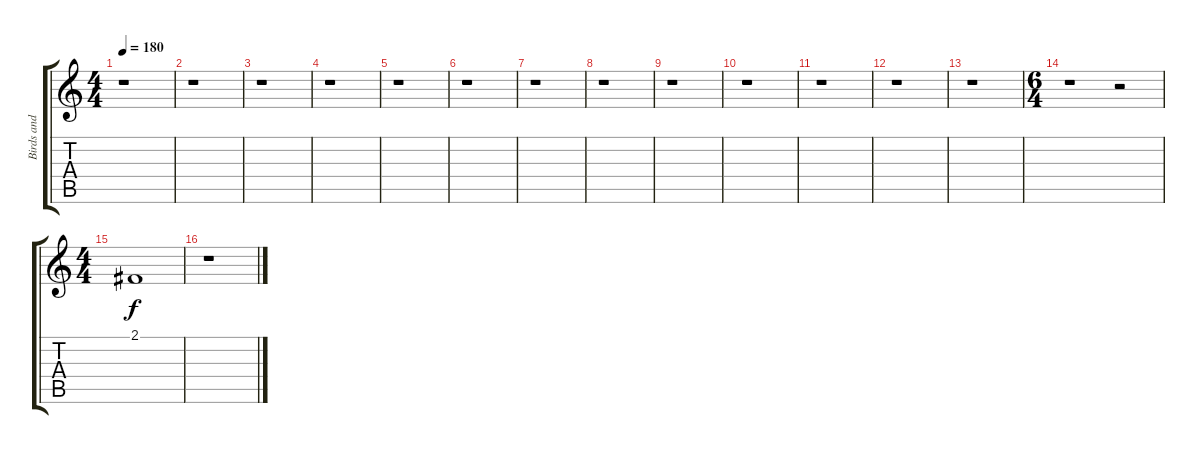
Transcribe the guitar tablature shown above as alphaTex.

\track ("Birds and Others" "Birds and ") {instrument birdtweet}
\staff {score tabs}
\tuning (E4 B3 G3 D3 A2 E2) {hide}
\ts (4 4)
\tempo 180
\clef g2
\ks c
r.1{dy f} |
r.1 |
r.1 |
r.1 |
r.1 |
r.1 |
r.1 |
r.1 |
r.1 |
r.1 |
r.1 |
r.1 |
r.1 |
\ts (6 4)
r.1 r.2 |
\ts (4 4)
2.1.1{balance 16} |
r.1
